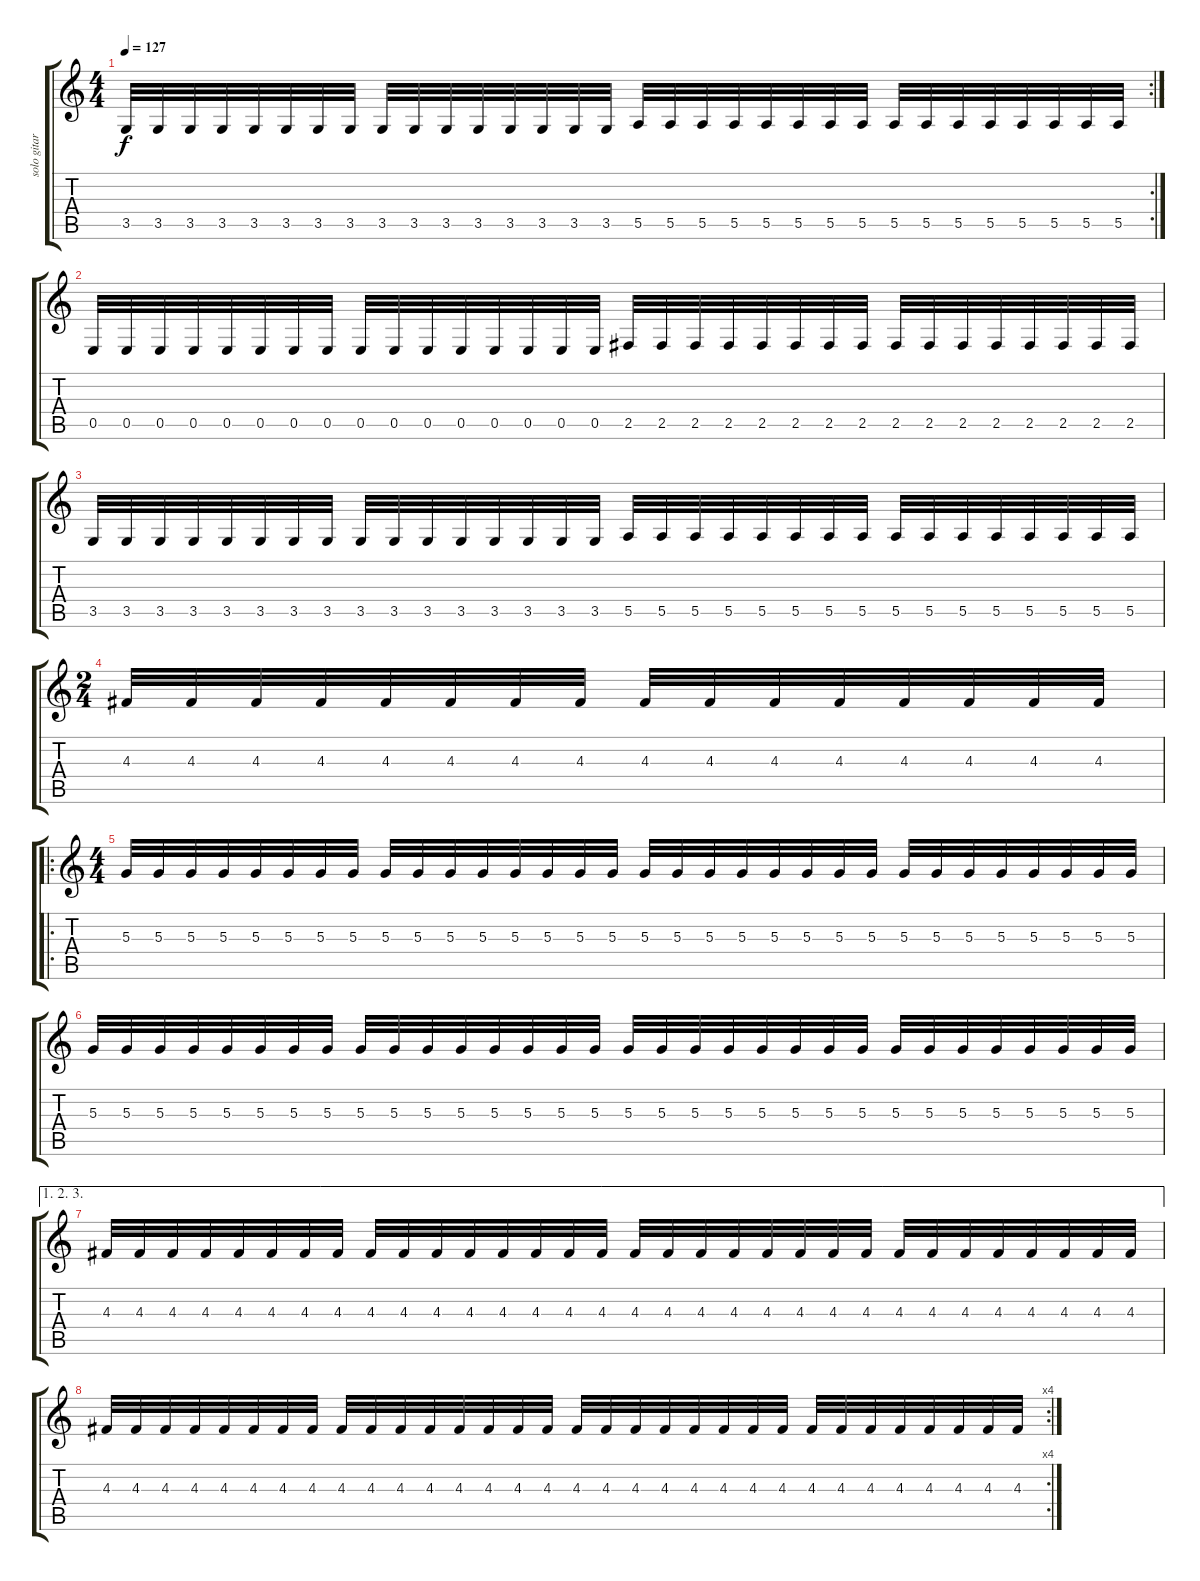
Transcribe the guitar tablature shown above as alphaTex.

\track ("solo gitara" "solo gitar") {instrument distortionguitar}
\staff {score tabs}
\tuning (B3 Gb3 D3 A2 E2 B1) {hide}
\rc 2
\ts (4 4)
\tempo 127
\clef g2
\ks c
3.5.32{dy f} 3.5.32 3.5.32 3.5.32 3.5.32 3.5.32 3.5.32 3.5.32 3.5.32 3.5.32 3.5.32 3.5.32 3.5.32 3.5.32 3.5.32 3.5.32 5.5.32 5.5.32 5.5.32 5.5.32 5.5.32 5.5.32 5.5.32 5.5.32 5.5.32 5.5.32 5.5.32 5.5.32 5.5.32 5.5.32 5.5.32 5.5.32 |
0.5.32 0.5.32 0.5.32 0.5.32 0.5.32 0.5.32 0.5.32 0.5.32 0.5.32 0.5.32 0.5.32 0.5.32 0.5.32 0.5.32 0.5.32 0.5.32 2.5.32 2.5.32 2.5.32 2.5.32 2.5.32 2.5.32 2.5.32 2.5.32 2.5.32 2.5.32 2.5.32 2.5.32 2.5.32 2.5.32 2.5.32 2.5.32 |
3.5.32 3.5.32 3.5.32 3.5.32 3.5.32 3.5.32 3.5.32 3.5.32 3.5.32 3.5.32 3.5.32 3.5.32 3.5.32 3.5.32 3.5.32 3.5.32 5.5.32 5.5.32 5.5.32 5.5.32 5.5.32 5.5.32 5.5.32 5.5.32 5.5.32 5.5.32 5.5.32 5.5.32 5.5.32 5.5.32 5.5.32 5.5.32 |
\ts (2 4)
4.3.32 4.3.32 4.3.32 4.3.32 4.3.32 4.3.32 4.3.32 4.3.32 4.3.32 4.3.32 4.3.32 4.3.32 4.3.32 4.3.32 4.3.32 4.3.32 |
\ro
\ts (4 4)
5.3.32 5.3.32 5.3.32 5.3.32 5.3.32 5.3.32 5.3.32 5.3.32 5.3.32 5.3.32 5.3.32 5.3.32 5.3.32 5.3.32 5.3.32 5.3.32 5.3.32 5.3.32 5.3.32 5.3.32 5.3.32 5.3.32 5.3.32 5.3.32 5.3.32 5.3.32 5.3.32 5.3.32 5.3.32 5.3.32 5.3.32 5.3.32 |
5.3.32 5.3.32 5.3.32 5.3.32 5.3.32 5.3.32 5.3.32 5.3.32 5.3.32 5.3.32 5.3.32 5.3.32 5.3.32 5.3.32 5.3.32 5.3.32 5.3.32 5.3.32 5.3.32 5.3.32 5.3.32 5.3.32 5.3.32 5.3.32 5.3.32 5.3.32 5.3.32 5.3.32 5.3.32 5.3.32 5.3.32 5.3.32 |
\ae (1 2 3)
4.3.32 4.3.32 4.3.32 4.3.32 4.3.32 4.3.32 4.3.32 4.3.32 4.3.32 4.3.32 4.3.32 4.3.32 4.3.32 4.3.32 4.3.32 4.3.32 4.3.32 4.3.32 4.3.32 4.3.32 4.3.32 4.3.32 4.3.32 4.3.32 4.3.32 4.3.32 4.3.32 4.3.32 4.3.32 4.3.32 4.3.32 4.3.32 |
\rc 4
4.3.32 4.3.32 4.3.32 4.3.32 4.3.32 4.3.32 4.3.32 4.3.32 4.3.32 4.3.32 4.3.32 4.3.32 4.3.32 4.3.32 4.3.32 4.3.32 4.3.32 4.3.32 4.3.32 4.3.32 4.3.32 4.3.32 4.3.32 4.3.32 4.3.32 4.3.32 4.3.32 4.3.32 4.3.32 4.3.32 4.3.32 4.3.32
